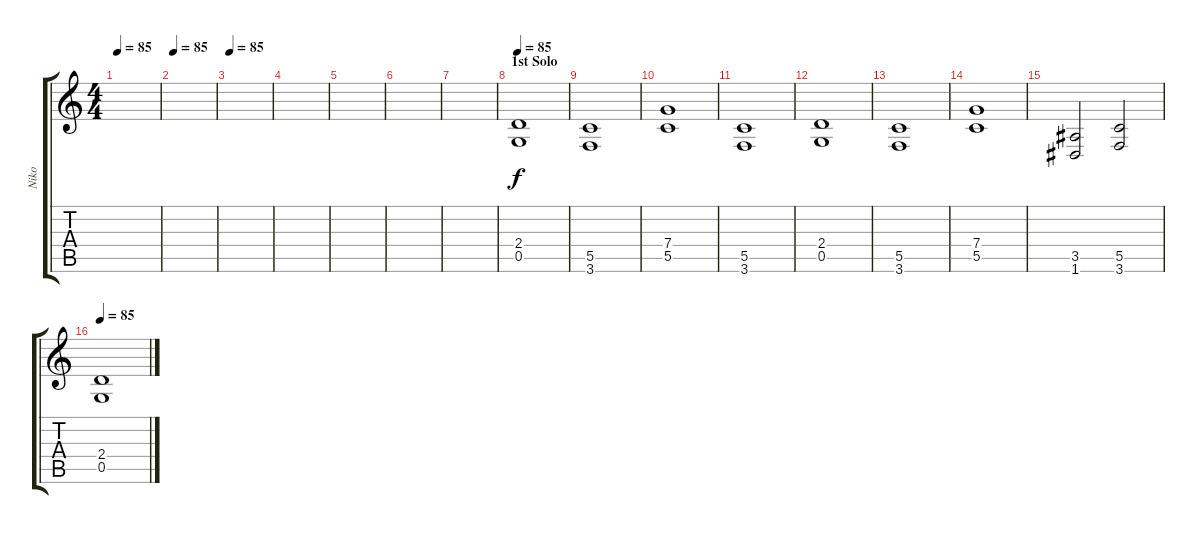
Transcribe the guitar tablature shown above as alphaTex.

\track ("Niko" "Niko") {instrument distortionguitar}
\staff {score tabs}
\tuning (D4 A3 F3 C3 G2 D2) {hide}
\ts (4 4)
\tempo 85
\clef g2
\ks c
|
\tempo 85
|
\tempo 85
|
|
|
|
|
\section ("" "1st Solo")
\tempo 85
(2.4 0.5).1{volume 14} |
(5.5 3.6).1 |
(7.4 5.5).1 |
(5.5 3.6).1 |
(2.4 0.5).1 |
(5.5 3.6).1 |
(7.4 5.5).1 |
(3.5 1.6).2 (5.5 3.6).2 |
\tempo 85
(2.4 0.5).1{volume 14}
